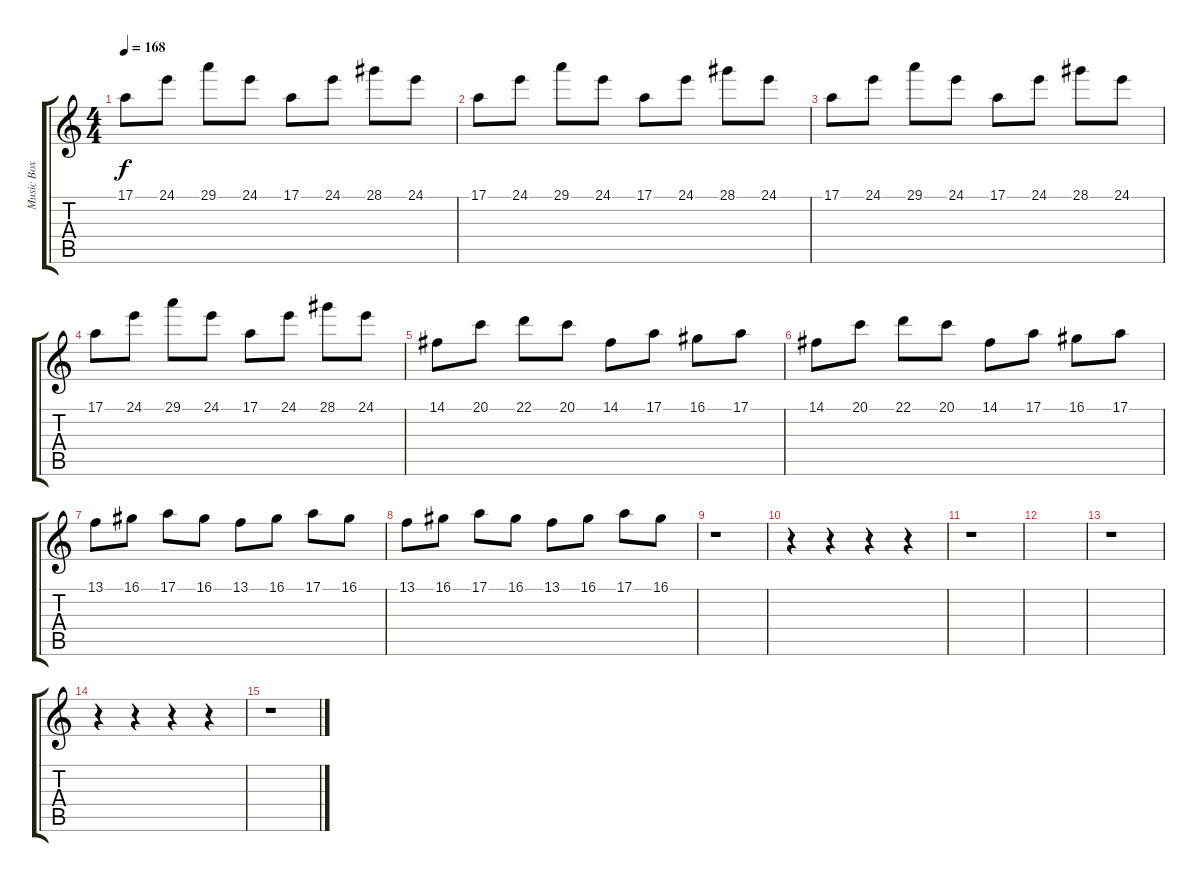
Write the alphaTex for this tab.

\track ("Music Box" "Music Box") {instrument glockenspiel}
\staff {score tabs}
\tuning (E4 B3 G3 D3 A2 E2) {hide}
\ts (4 4)
\tempo 168
\clef g2
\ks c
17.1.8{dy f} 24.1.8 29.1.8 24.1.8 17.1.8 24.1.8 28.1.8 24.1.8 |
17.1.8 24.1.8 29.1.8 24.1.8 17.1.8 24.1.8 28.1.8 24.1.8 |
17.1.8 24.1.8 29.1.8 24.1.8 17.1.8 24.1.8 28.1.8 24.1.8 |
17.1.8 24.1.8 29.1.8 24.1.8 17.1.8 24.1.8 28.1.8 24.1.8 |
14.1.8 20.1.8 22.1.8 20.1.8 14.1.8 17.1.8 16.1.8 17.1.8 |
14.1.8 20.1.8 22.1.8 20.1.8 14.1.8 17.1.8 16.1.8 17.1.8 |
13.1.8 16.1.8 17.1.8 16.1.8 13.1.8 16.1.8 17.1.8 16.1.8 |
13.1.8 16.1.8 17.1.8 16.1.8 13.1.8 16.1.8 17.1.8 16.1.8 |
r.1 |
r.4 r.4 r.4 r.4 |
r.1 |
|
r.1 |
r.4 r.4 r.4 r.4 |
r.1
